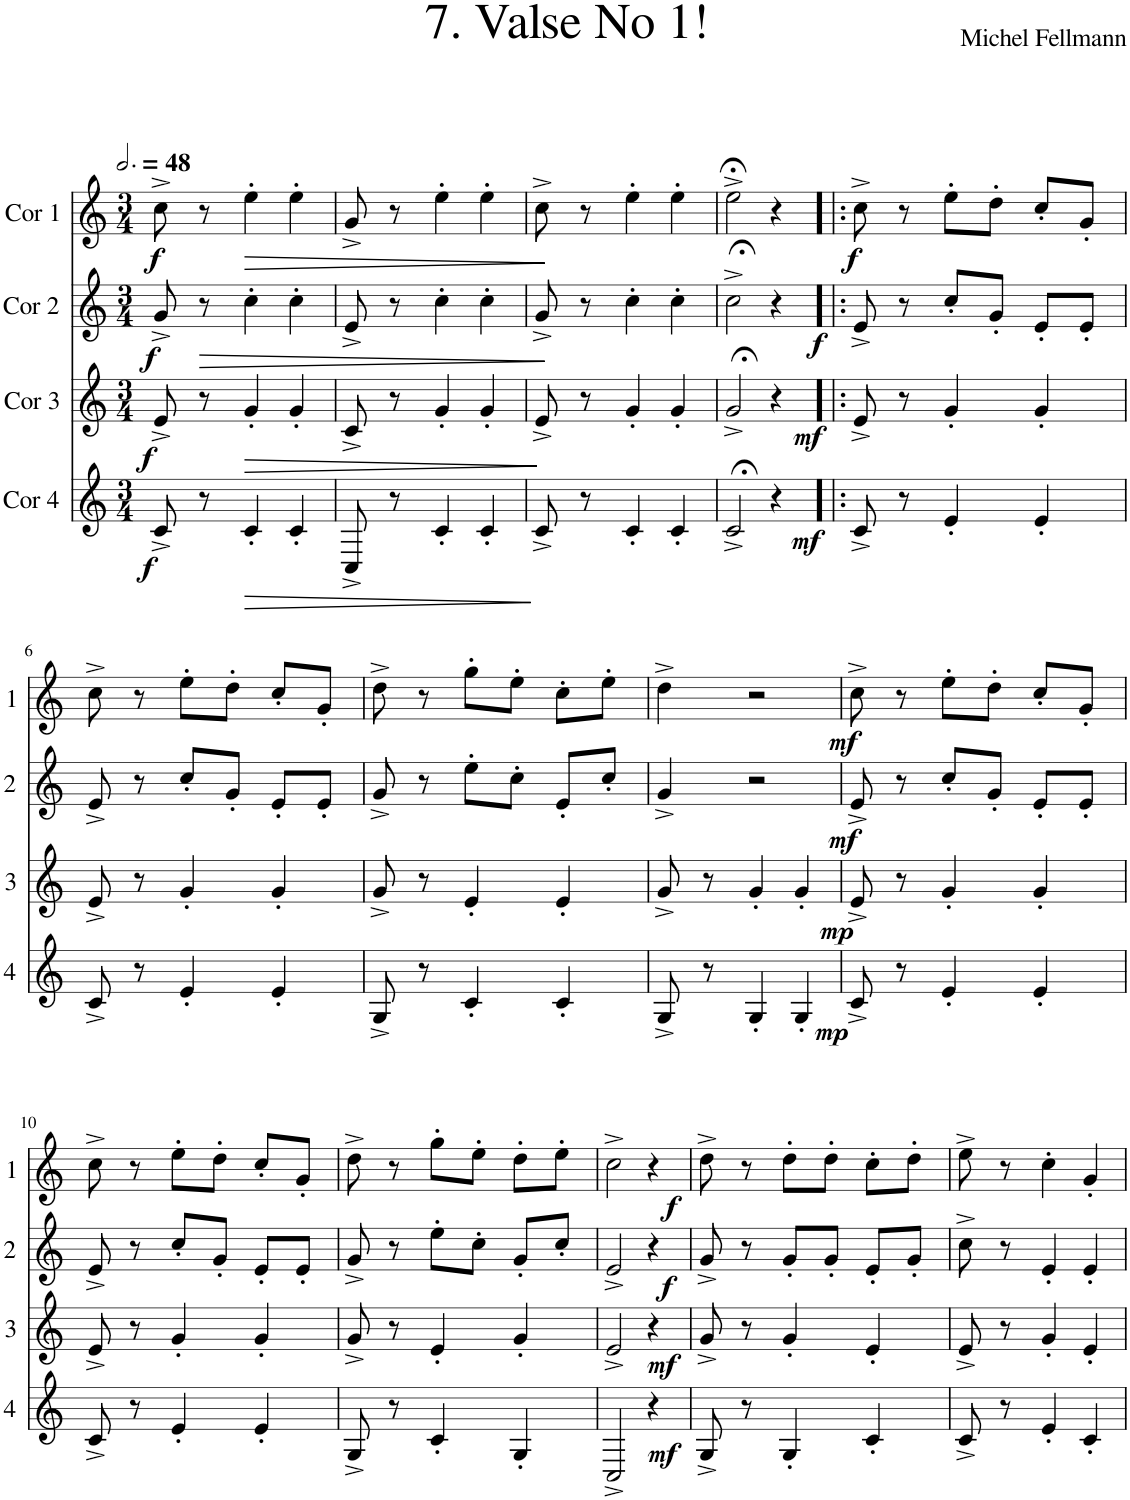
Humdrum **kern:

**kern	**dynam	**kern	**dynam	**kern	**dynam	**kern	**dynam
*part4	*part4	*part3	*part3	*part2	*part2	*part1	*part1
*staff4	*staff4	*staff3	*staff3	*staff2	*staff2	*staff1	*staff1
*I"Cor 4	*	*I"Cor 3	*	*I"Cor 2	*	*I"Cor 1	*
*clefG2	*	*clefG2	*	*clefG2	*	*clefG2	*
*Trd4c7	*	*Trd4c7	*	*Trd4c7	*	*Trd4c7	*
*k[]	*	*k[]	*	*k[]	*	*k[]	*
*M3/4	*	*M3/4	*	*M3/4	*	*M3/4	*
*MM144	*	*MM144	*	*MM144	*	*MM144	*
=1	=1	=1	=1	=1	=1	=1	=1
!	!LO:DY:b	!	!LO:DY:b	!	!LO:DY:b	!	!LO:DY:b
8c^/	f	8e^/	f	8g^/	f	8cc^\	f
!	!	!	!	!	!LO:HP:b	!	!
8r	.	8r	.	8r	>	8r	.
!	!LO:HP:b	!	!LO:HP:b	!	!	!	!LO:HP:b
4c'/	>	4g'/	>	4cc'\	.	4ee'\	>
4c'/	.	4g'/	.	4cc'\	.	4ee'\	.
.	]	.	]	.	]	.	]
=2	=2	=2	=2	=2	=2	=2	=2
8C^/	.	8c^/	.	8e^/	.	8g^/	.
8r	.	8r	.	8r	.	8r	.
4c'/	.	4g'/	.	4cc'\	.	4ee'\	.
4c'/	.	4g'/	.	4cc'\	.	4ee'\	.
=3	=3	=3	=3	=3	=3	=3	=3
8c^/	.	8e^/	.	8g^/	.	8cc^\	.
8r	.	8r	.	8r	.	8r	.
4c'/	.	4g'/	.	4cc'\	.	4ee'\	.
4c'/	.	4g'/	.	4cc'\	.	4ee'\	.
=4	=4	=4	=4	=4	=4	=4	=4
2c;<^/	.	2g;<^/	.	2cc;<^\	.	2ee;<^\	.
!	!LO:DY:b	!	!LO:DY:b	!	!LO:DY:b	!	!
4r	mf	4r	mf	4r	f	4r	.
=5!|:	=5!|:	=5!|:	=5!|:	=5!|:	=5!|:	=5!|:	=5!|:
!	!	!	!	!	!	!	!LO:DY:b
8c^/	.	8e^/	.	8e^/	.	8cc^\	f
8r	.	8r	.	8r	.	8r	.
4e'/	.	4g'/	.	8cc'/L	.	8ee'\L	.
.	.	.	.	8g'/J	.	8dd'\J	.
4e'/	.	4g'/	.	8e'/L	.	8cc'/L	.
.	.	.	.	8e'/J	.	8g'/J	.
!!LO:LB:g=z
=6	=6	=6	=6	=6	=6	=6	=6
8c^/	.	8e^/	.	8e^/	.	8cc^\	.
8r	.	8r	.	8r	.	8r	.
4e'/	.	4g'/	.	8cc'/L	.	8ee'\L	.
.	.	.	.	8g'/J	.	8dd'\J	.
4e'/	.	4g'/	.	8e'/L	.	8cc'/L	.
.	.	.	.	8e'/J	.	8g'/J	.
=7	=7	=7	=7	=7	=7	=7	=7
8G^/	.	8g^/	.	8g^/	.	8dd^\	.
8r	.	8r	.	8r	.	8r	.
4c'/	.	4e'/	.	8ee'\L	.	8gg'\L	.
.	.	.	.	8cc'\J	.	8ee'\J	.
4c'/	.	4e'/	.	8e'/L	.	8cc'\L	.
.	.	.	.	8cc'/J	.	8ee'\J	.
=8	=8	=8	=8	=8	=8	=8	=8
8G^/	.	8g^/	.	4g^/	.	4dd^\	.
8r	.	8r	.	.	.	.	.
4G'/	.	4g'/	.	2r	.	2r	.
4G'/	.	4g'/	.	.	.	.	.
=9	=9	=9	=9	=9	=9	=9	=9
!	!LO:DY:b	!	!LO:DY:b	!	!LO:DY:b	!	!LO:DY:b
8c^/	mp	8e^/	mp	8e^/	mf	8cc^\	mf
8r	.	8r	.	8r	.	8r	.
4e'/	.	4g'/	.	8cc'/L	.	8ee'\L	.
.	.	.	.	8g'/J	.	8dd'\J	.
4e'/	.	4g'/	.	8e'/L	.	8cc'/L	.
.	.	.	.	8e'/J	.	8g'/J	.
!!LO:LB:g=z
=10	=10	=10	=10	=10	=10	=10	=10
8c^/	.	8e^/	.	8e^/	.	8cc^\	.
8r	.	8r	.	8r	.	8r	.
4e'/	.	4g'/	.	8cc'/L	.	8ee'\L	.
.	.	.	.	8g'/J	.	8dd'\J	.
4e'/	.	4g'/	.	8e'/L	.	8cc'/L	.
.	.	.	.	8e'/J	.	8g'/J	.
=11	=11	=11	=11	=11	=11	=11	=11
8G^/	.	8g^/	.	8g^/	.	8dd^\	.
8r	.	8r	.	8r	.	8r	.
4c'/	.	4e'/	.	8ee'\L	.	8gg'\L	.
.	.	.	.	8cc'\J	.	8ee'\J	.
4G'/	.	4g'/	.	8g'/L	.	8dd'\L	.
.	.	.	.	8cc'/J	.	8ee'\J	.
=12	=12	=12	=12	=12	=12	=12	=12
2C^/	.	2e^/	.	2e^/	.	2cc^\	.
!	!LO:DY:b	!	!LO:DY:b	!	!LO:DY:b	!	!LO:DY:b
4r	mf	4r	mf	4r	f	4r	f
=13	=13	=13	=13	=13	=13	=13	=13
8G^/	.	8g^/	.	8g^/	.	8dd^\	.
8r	.	8r	.	8r	.	8r	.
4G'/	.	4g'/	.	8g'/L	.	8dd'\L	.
.	.	.	.	8g'/J	.	8dd'\J	.
4c'/	.	4e'/	.	8e'/L	.	8cc'\L	.
.	.	.	.	8g'/J	.	8dd'\J	.
=14	=14	=14	=14	=14	=14	=14	=14
8c^/	.	8e^/	.	8cc^\	.	8ee^\	.
8r	.	8r	.	8r	.	8r	.
4e'/	.	4g'/	.	4e'/	.	4cc'\	.
4c'/	.	4e'/	.	4e'/	.	4g'/	.
=	=	=	=	=	=	=	=
*-	*-	*-	*-	*-	*-	*-	*-
